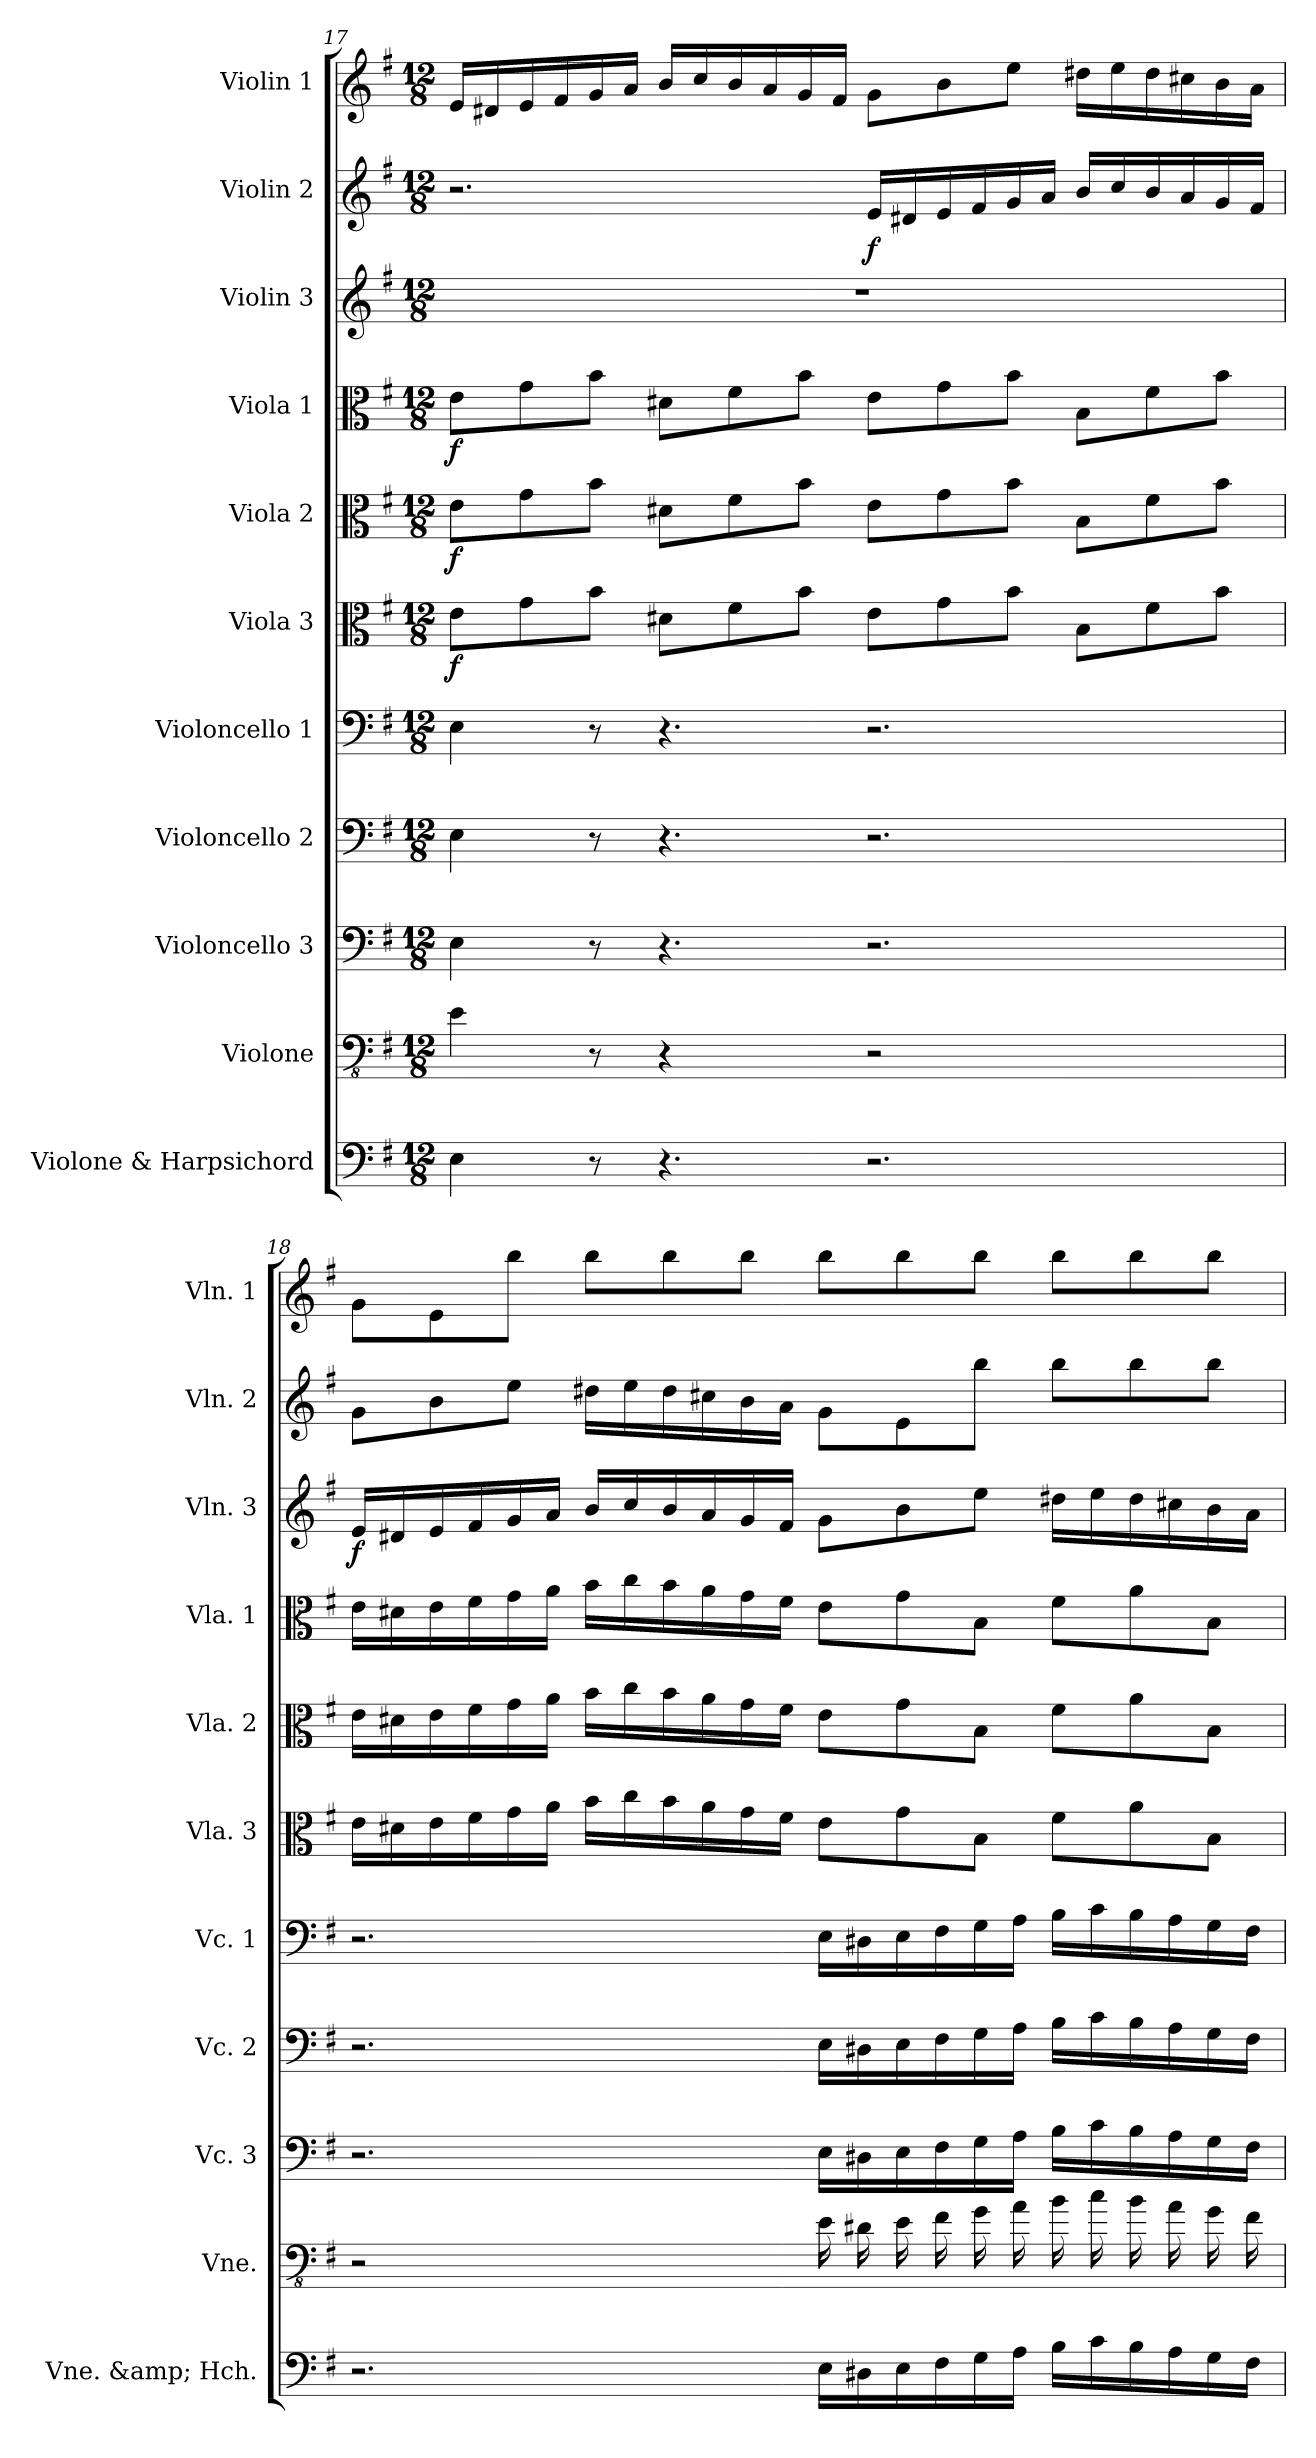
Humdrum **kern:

**kern	**kern	**kern	**kern	**kern	**kern	**dynam	**kern	**dynam	**kern	**dynam	**kern	**dynam	**kern	**dynam	**kern
*part11	*part10	*part9	*part8	*part7	*part6	*part6	*part5	*part5	*part4	*part4	*part3	*part3	*part2	*part2	*part1
*staff11	*staff10	*staff9	*staff8	*staff7	*staff6	*staff6	*staff5	*staff5	*staff4	*staff4	*staff3	*staff3	*staff2	*staff2	*staff1
*I"Violone &amp; Harpsichord	*I"Violone	*I"Violoncello 3	*I"Violoncello 2	*I"Violoncello 1	*I"Viola 3	*	*I"Viola 2	*	*I"Viola 1	*	*I"Violin 3	*	*I"Violin 2	*	*I"Violin 1
*I'Vne. &amp; Hch.	*I'Vne.	*I'Vc. 3	*I'Vc. 2	*I'Vc. 1	*I'Vla. 3	*	*I'Vla. 2	*	*I'Vla. 1	*	*I'Vln. 3	*	*I'Vln. 2	*	*I'Vln. 1
!!LO:PB:g=z
*clefF4	*clefFv4	*clefF4	*clefF4	*clefF4	*clefC3	*	*clefC3	*	*clefC3	*	*clefG2	*	*clefG2	*	*clefG2
*	*ITrd7c12	*	*	*	*	*	*	*	*	*	*	*	*	*	*
*k[f#]	*k[f#]	*k[f#]	*k[f#]	*k[f#]	*k[f#]	*	*k[f#]	*	*k[f#]	*	*k[f#]	*	*k[f#]	*	*k[f#]
*M12/8	*M12/8	*M12/8	*M12/8	*M12/8	*M12/8	*	*M12/8	*	*M12/8	*	*M12/8	*	*M12/8	*	*M12/8
=17	=17	=17	=17	=17	=17	=17	=17	=17	=17	=17	=17	=17	=17	=17	=17
!	!	!	!	!	!	!LO:DY:b	!	!LO:DY:b	!	!LO:DY:b	!	!	!	!	!
4E\	4EE	4E\	4E\	4E\	8e\L	f	8e\L	f	8e\L	f	1.r	.	2.r	.	16e/LL
.	.	.	.	.	.	.	.	.	.	.	.	.	.	.	16d#X/
.	.	.	.	.	8g\	.	8g\	.	8g\	.	.	.	.	.	16e/
.	.	.	.	.	.	.	.	.	.	.	.	.	.	.	16f#/
8r	8r	8r	8r	8r	8b\J	.	8b\J	.	8b\J	.	.	.	.	.	16g/
.	.	.	.	.	.	.	.	.	.	.	.	.	.	.	16a/JJ
!	!LO:N:vis=4	!	!	!	!	!	!	!	!	!	!	!	!	!	!
4.r	4.r	4.r	4.r	4.r	8d#X\L	.	8d#X\L	.	8d#X\L	.	.	.	.	.	16b/LL
.	.	.	.	.	.	.	.	.	.	.	.	.	.	.	16cc/
.	.	.	.	.	8f#\	.	8f#\	.	8f#\	.	.	.	.	.	16b/
.	.	.	.	.	.	.	.	.	.	.	.	.	.	.	16a/
.	.	.	.	.	8b\J	.	8b\J	.	8b\J	.	.	.	.	.	16g/
.	.	.	.	.	.	.	.	.	.	.	.	.	.	.	16f#/JJ
!	!LO:N:vis=2	!	!	!	!	!	!	!	!	!	!	!	!	!LO:DY:b	!
2.r	2.r	2.r	2.r	2.r	8e\L	.	8e\L	.	8e\L	.	.	.	16e/LL	f	8g\L
.	.	.	.	.	.	.	.	.	.	.	.	.	16d#X/	.	.
.	.	.	.	.	8g\	.	8g\	.	8g\	.	.	.	16e/	.	8b\
.	.	.	.	.	.	.	.	.	.	.	.	.	16f#/	.	.
.	.	.	.	.	8b\J	.	8b\J	.	8b\J	.	.	.	16g/	.	8ee\J
.	.	.	.	.	.	.	.	.	.	.	.	.	16a/JJ	.	.
.	.	.	.	.	8B\L	.	8B\L	.	8B\L	.	.	.	16b/LL	.	16dd#X\LL
.	.	.	.	.	.	.	.	.	.	.	.	.	16cc/	.	16ee\
.	.	.	.	.	8f#\	.	8f#\	.	8f#\	.	.	.	16b/	.	16dd#\
.	.	.	.	.	.	.	.	.	.	.	.	.	16a/	.	16cc#X\
.	.	.	.	.	8b\J	.	8b\J	.	8b\J	.	.	.	16g/	.	16b\
.	.	.	.	.	.	.	.	.	.	.	.	.	16f#/JJ	.	16a\JJ
!!LO:LB:g=z
=18	=18	=18	=18	=18	=18	=18	=18	=18	=18	=18	=18	=18	=18	=18	=18
!	!LO:N:vis=2	!	!	!	!	!	!	!	!	!	!	!LO:DY:b	!	!	!
2.r	2.r	2.r	2.r	2.r	16e\LL	.	16e\LL	.	16e\LL	.	16e/LL	f	8g\L	.	8g\L
.	.	.	.	.	16d#X\	.	16d#X\	.	16d#X\	.	16d#X/	.	.	.	.
.	.	.	.	.	16e\	.	16e\	.	16e\	.	16e/	.	8b\	.	8e\
.	.	.	.	.	16f#\	.	16f#\	.	16f#\	.	16f#/	.	.	.	.
.	.	.	.	.	16g\	.	16g\	.	16g\	.	16g/	.	8ee\J	.	8bb\J
.	.	.	.	.	16a\JJ	.	16a\JJ	.	16a\JJ	.	16a/JJ	.	.	.	.
.	.	.	.	.	16b\LL	.	16b\LL	.	16b\LL	.	16b/LL	.	16dd#X\LL	.	8bb\L
.	.	.	.	.	16cc\	.	16cc\	.	16cc\	.	16cc/	.	16ee\	.	.
.	.	.	.	.	16b\	.	16b\	.	16b\	.	16b/	.	16dd#\	.	8bb\
.	.	.	.	.	16a\	.	16a\	.	16a\	.	16a/	.	16cc#X\	.	.
.	.	.	.	.	16g\	.	16g\	.	16g\	.	16g/	.	16b\	.	8bb\J
.	.	.	.	.	16f#\JJ	.	16f#\JJ	.	16f#\JJ	.	16f#/JJ	.	16a\JJ	.	.
16E\LL	16EE	16E\LL	16E\LL	16E\LL	8e\L	.	8e\L	.	8e\L	.	8g\L	.	8g\L	.	8bb\L
16D#X\	16DD#X	16D#X\	16D#X\	16D#X\	.	.	.	.	.	.	.	.	.	.	.
16E\	16EE	16E\	16E\	16E\	8g\	.	8g\	.	8g\	.	8b\	.	8e\	.	8bb\
16F#\	16FF#	16F#\	16F#\	16F#\	.	.	.	.	.	.	.	.	.	.	.
16G\	16GG	16G\	16G\	16G\	8B\J	.	8B\J	.	8B\J	.	8ee\J	.	8bb\J	.	8bb\J
16A\JJ	16AA	16A\JJ	16A\JJ	16A\JJ	.	.	.	.	.	.	.	.	.	.	.
16B\LL	16BB	16B\LL	16B\LL	16B\LL	8f#\L	.	8f#\L	.	8f#\L	.	16dd#X\LL	.	8bb\L	.	8bb\L
16c\	16C	16c\	16c\	16c\	.	.	.	.	.	.	16ee\	.	.	.	.
16B\	16BB	16B\	16B\	16B\	8a\	.	8a\	.	8a\	.	16dd#\	.	8bb\	.	8bb\
16A\	16AA	16A\	16A\	16A\	.	.	.	.	.	.	16cc#X\	.	.	.	.
16G\	16GG	16G\	16G\	16G\	8B\J	.	8B\J	.	8B\J	.	16b\	.	8bb\J	.	8bb\J
16F#\JJ	16FF#	16F#\JJ	16F#\JJ	16F#\JJ	.	.	.	.	.	.	16a\JJ	.	.	.	.
=	=	=	=	=	=	=	=	=	=	=	=	=	=	=	=
*-	*-	*-	*-	*-	*-	*-	*-	*-	*-	*-	*-	*-	*-	*-	*-
